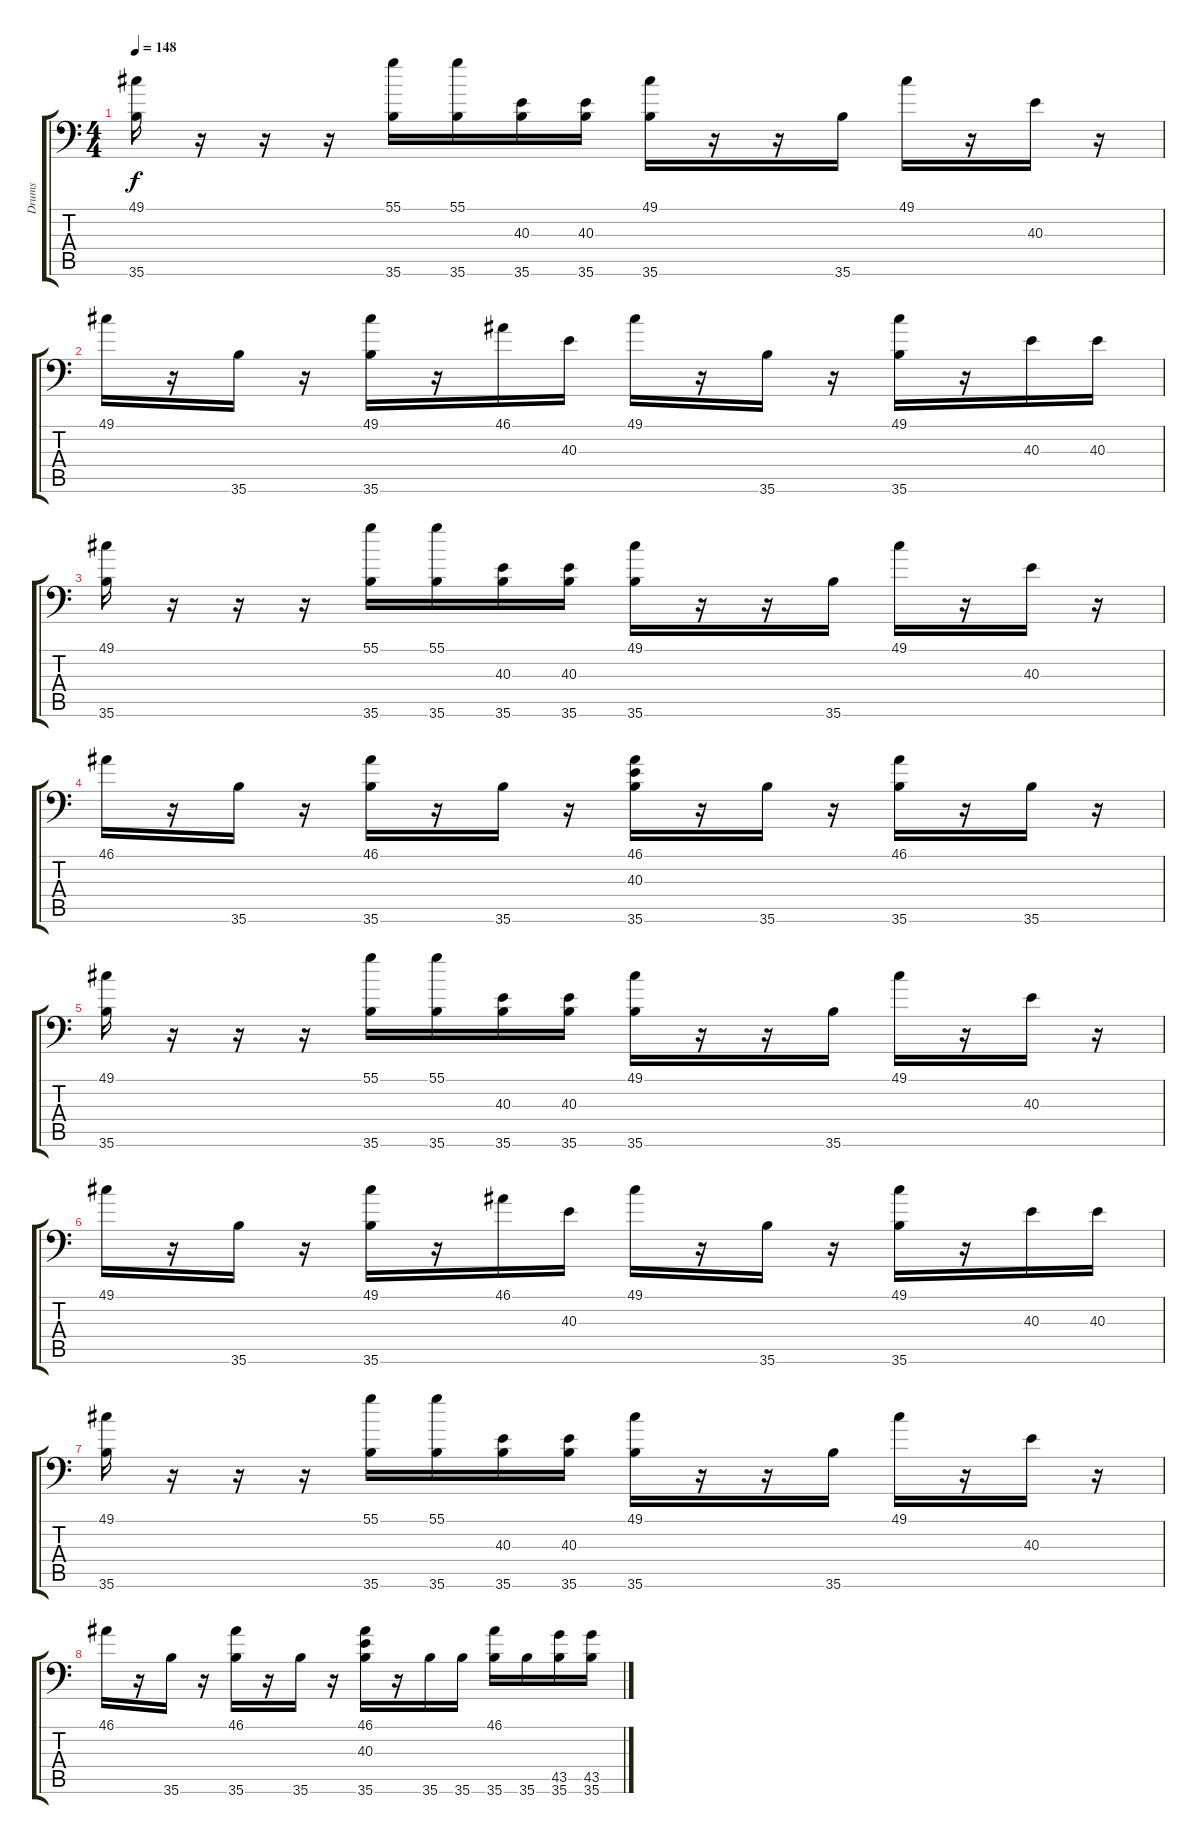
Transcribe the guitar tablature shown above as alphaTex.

\track ("Drums" "Drums") {instrument acousticgrandpiano}
\staff {score tabs}
\tuning (C-1 C-1 C-1 C-1 C-1 C-1) {hide}
\ts (4 4)
\tempo 148
\clef f4
\ks c
(49.1 35.6).16{dy f} r.16 r.16 r.16 (55.1 35.6).16 (55.1 35.6).16 (40.3 35.6).16 (40.3 35.6).16 (49.1 35.6).16 r.16 r.16 35.6.16 49.1.16 r.16 40.3.16 r.16 |
49.1.16 r.16 35.6.16 r.16 (49.1 35.6).16 r.16 46.1.16 40.3.16 49.1.16 r.16 35.6.16 r.16 (49.1 35.6).16 r.16 40.3.16 40.3.16 |
(49.1 35.6).16 r.16 r.16 r.16 (55.1 35.6).16 (55.1 35.6).16 (40.3 35.6).16 (40.3 35.6).16 (49.1 35.6).16 r.16 r.16 35.6.16 49.1.16 r.16 40.3.16 r.16 |
46.1.16 r.16 35.6.16 r.16 (46.1 35.6).16 r.16 35.6.16 r.16 (46.1 40.3 35.6).16 r.16 35.6.16 r.16 (46.1 35.6).16 r.16 35.6.16 r.16 |
(49.1 35.6).16 r.16 r.16 r.16 (55.1 35.6).16 (55.1 35.6).16 (40.3 35.6).16 (40.3 35.6).16 (49.1 35.6).16 r.16 r.16 35.6.16 49.1.16 r.16 40.3.16 r.16 |
49.1.16 r.16 35.6.16 r.16 (49.1 35.6).16 r.16 46.1.16 40.3.16 49.1.16 r.16 35.6.16 r.16 (49.1 35.6).16 r.16 40.3.16 40.3.16 |
(49.1 35.6).16 r.16 r.16 r.16 (55.1 35.6).16 (55.1 35.6).16 (40.3 35.6).16 (40.3 35.6).16 (49.1 35.6).16 r.16 r.16 35.6.16 49.1.16 r.16 40.3.16 r.16 |
46.1.16 r.16 35.6.16 r.16 (46.1 35.6).16 r.16 35.6.16 r.16 (46.1 40.3 35.6).16 r.16 35.6.16 35.6.16 (46.1 35.6).16 35.6.16 (43.5 35.6).16 (43.5 35.6).16
